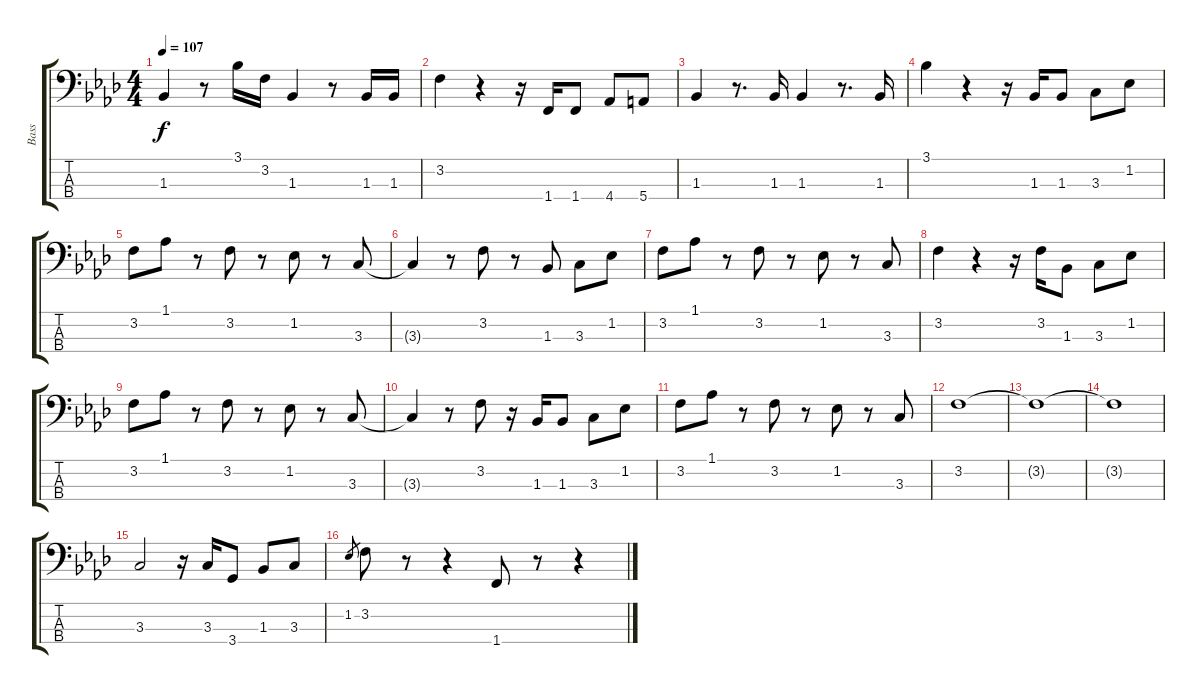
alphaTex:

\track ("Bass" "Bass") {instrument synthbass1}
\staff {score tabs}
\tuning (G2 D2 A1 E1) {hide}
\ts (4 4)
\tempo 107
\clef f4
\ks ab
1.3.4{dy f} r.8 3.1.16 3.2.16 1.3.4 r.8 1.3.16 1.3.16 |
3.2.4 r.4 r.16 1.4.16 1.4.8 4.4.8 5.4.8 |
1.3.4 r.8{d} 1.3.16 1.3.4 r.8{d} 1.3.16 |
3.1.4 r.4 r.16 1.3.16 1.3.8 3.3.8 1.2.8 |
3.2.8 1.1.8 r.8 3.2.8 r.8 1.2.8 r.8 3.3.8 |
3.3{t}.4 r.8 3.2.8 r.8 1.3.8 3.3.8 1.2.8 |
3.2.8 1.1.8 r.8 3.2.8 r.8 1.2.8 r.8 3.3.8 |
3.2.4 r.4 r.16 3.2.16 1.3.8 3.3.8 1.2.8 |
3.2.8 1.1.8 r.8 3.2.8 r.8 1.2.8 r.8 3.3.8 |
3.3{t}.4 r.8 3.2.8 r.16 1.3.16 1.3.8 3.3.8 1.2.8 |
3.2.8 1.1.8 r.8 3.2.8 r.8 1.2.8 r.8 3.3.8 |
3.2.1 |
3.2{t}.1 |
3.2{t}.1 |
3.3.2 r.16 3.3.16 3.4.8 1.3.8 3.3.8 |
1.2.8{gr} 3.2.8 r.8 r.4 1.4.8 r.8 r.4
